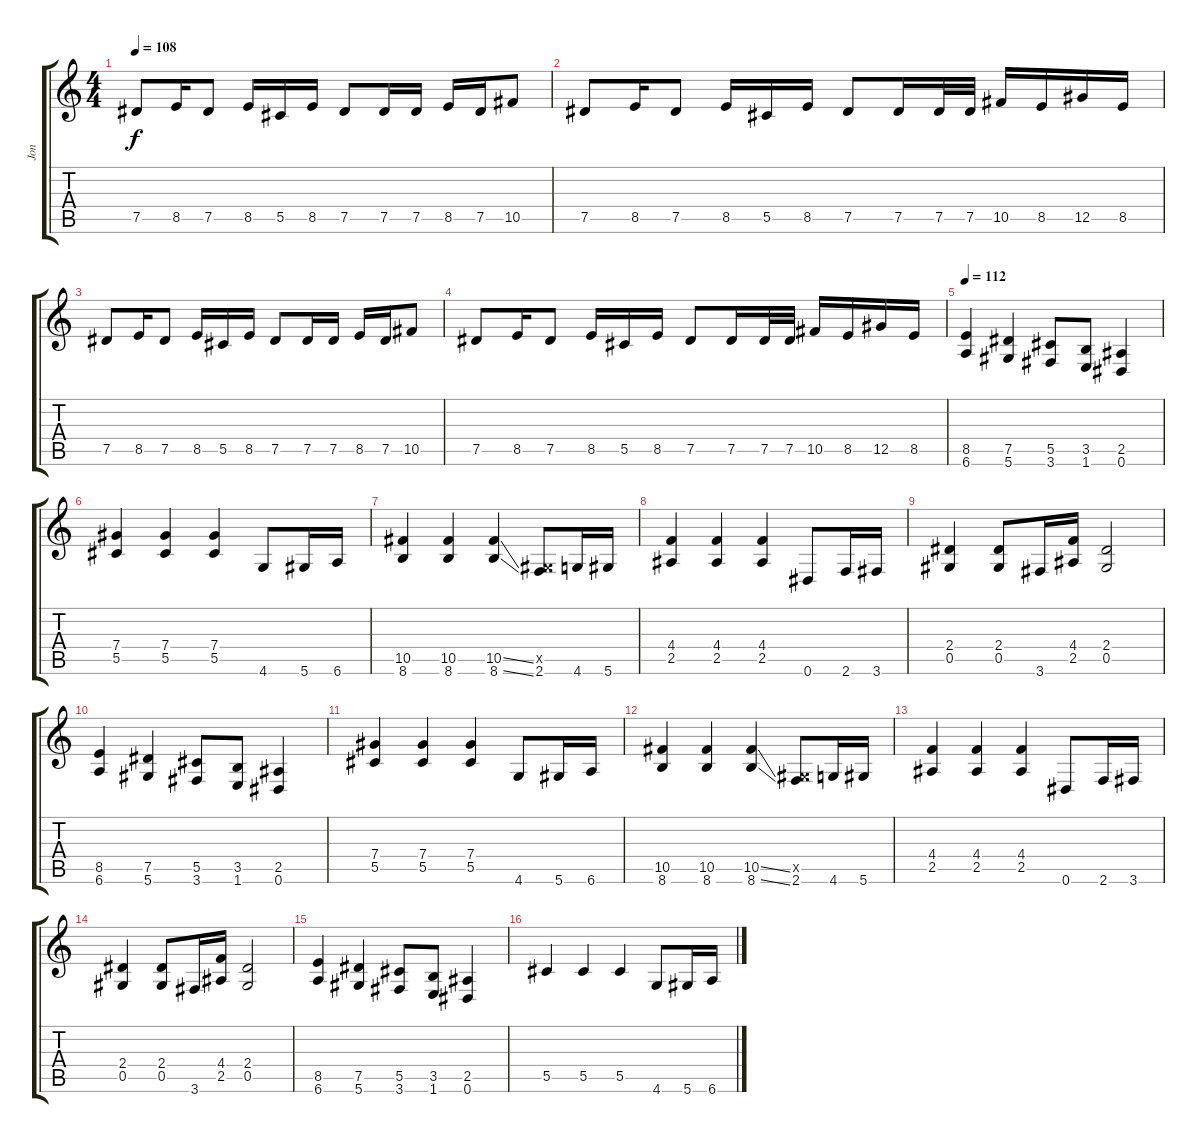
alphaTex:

\track ("Jon" "Jon") {instrument distortionguitar}
\staff {score tabs}
\tuning (Eb4 Bb3 Gb3 Db3 Ab2 Eb2) {hide}
\ts (4 4)
\tempo 108
\clef g2
\ks c
7.5.8{dy f} 8.5.16 7.5.8 8.5.16 5.5.16 8.5.16 7.5.8 7.5.16 7.5.16 8.5.16 7.5.16 10.5.8 |
7.5.8 8.5.16 7.5.8 8.5.16 5.5.16 8.5.16 7.5.8 7.5.16 7.5.32 7.5.32 10.5.16 8.5.16 12.5.16 8.5.16 |
7.5.8 8.5.16 7.5.8 8.5.16 5.5.16 8.5.16 7.5.8 7.5.16 7.5.16 8.5.16 7.5.16 10.5.8 |
7.5.8 8.5.16 7.5.8 8.5.16 5.5.16 8.5.16 7.5.8 7.5.16 7.5.32 7.5.32 10.5.16 8.5.16 12.5.16 8.5.16 |
\tempo 112
(8.5 6.6).4 (7.5 5.6).4 (5.5 3.6).8 (3.5 1.6).8 (2.5 0.6).4 |
(7.4 5.5).4 (7.4 5.5).4 (7.4 5.5).4 4.6.8 5.6.16 6.6.16 |
(10.5 8.6).4 (10.5 8.6).4 (10.5{ss} 8.6{ss}).4 (0.5{x} 2.6).8 4.6.16 5.6.16 |
(4.4 2.5).4 (4.4 2.5).4 (4.4 2.5).4 0.6.8 2.6.16 3.6.16 |
(2.4 0.5).4 (2.4 0.5).8 3.6.16 (4.4 2.5).16 (2.4 0.5).2 |
(8.5 6.6).4 (7.5 5.6).4 (5.5 3.6).8 (3.5 1.6).8 (2.5 0.6).4 |
(7.4 5.5).4 (7.4 5.5).4 (7.4 5.5).4 4.6.8 5.6.16 6.6.16 |
(10.5 8.6).4 (10.5 8.6).4 (10.5{ss} 8.6{ss}).4 (0.5{x} 2.6).8 4.6.16 5.6.16 |
(4.4 2.5).4 (4.4 2.5).4 (4.4 2.5).4 0.6.8 2.6.16 3.6.16 |
(2.4 0.5).4 (2.4 0.5).8 3.6.16 (4.4 2.5).16 (2.4 0.5).2 |
(8.5 6.6).4 (7.5 5.6).4 (5.5 3.6).8 (3.5 1.6).8 (2.5 0.6).4 |
5.5.4 5.5.4 5.5.4 4.6.8 5.6.16 6.6.16
